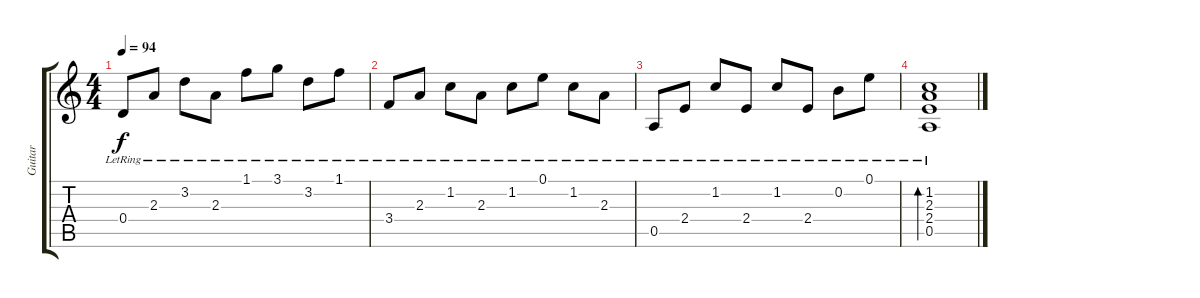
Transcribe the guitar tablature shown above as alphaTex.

\track ("Guitar" "Guitar") {instrument acousticguitarnylon}
\staff {score tabs}
\tuning (E4 B3 G3 D3 A2 E2) {hide}
\ts (4 4)
\tempo 94
\clef g2
\ks c
0.4{lr}.8{dy f} 2.3{lr}.8 3.2{lr}.8 2.3{lr}.8 1.1{lr}.8 3.1{lr}.8 3.2{lr}.8 1.1{lr}.8 |
3.4{lr}.8 2.3{lr}.8 1.2{lr}.8 2.3{lr}.8 1.2{lr}.8 0.1{lr}.8 1.2{lr}.8 2.3{lr}.8 |
0.5{lr}.8 2.4{lr}.8 1.2{lr}.8 2.4{lr}.8 1.2{lr}.8 2.4{lr}.8 0.2{lr}.8 0.1{lr}.8 |
(1.2{lr} 2.3{lr} 2.4{lr} 0.5{lr}).1{bd 120}
